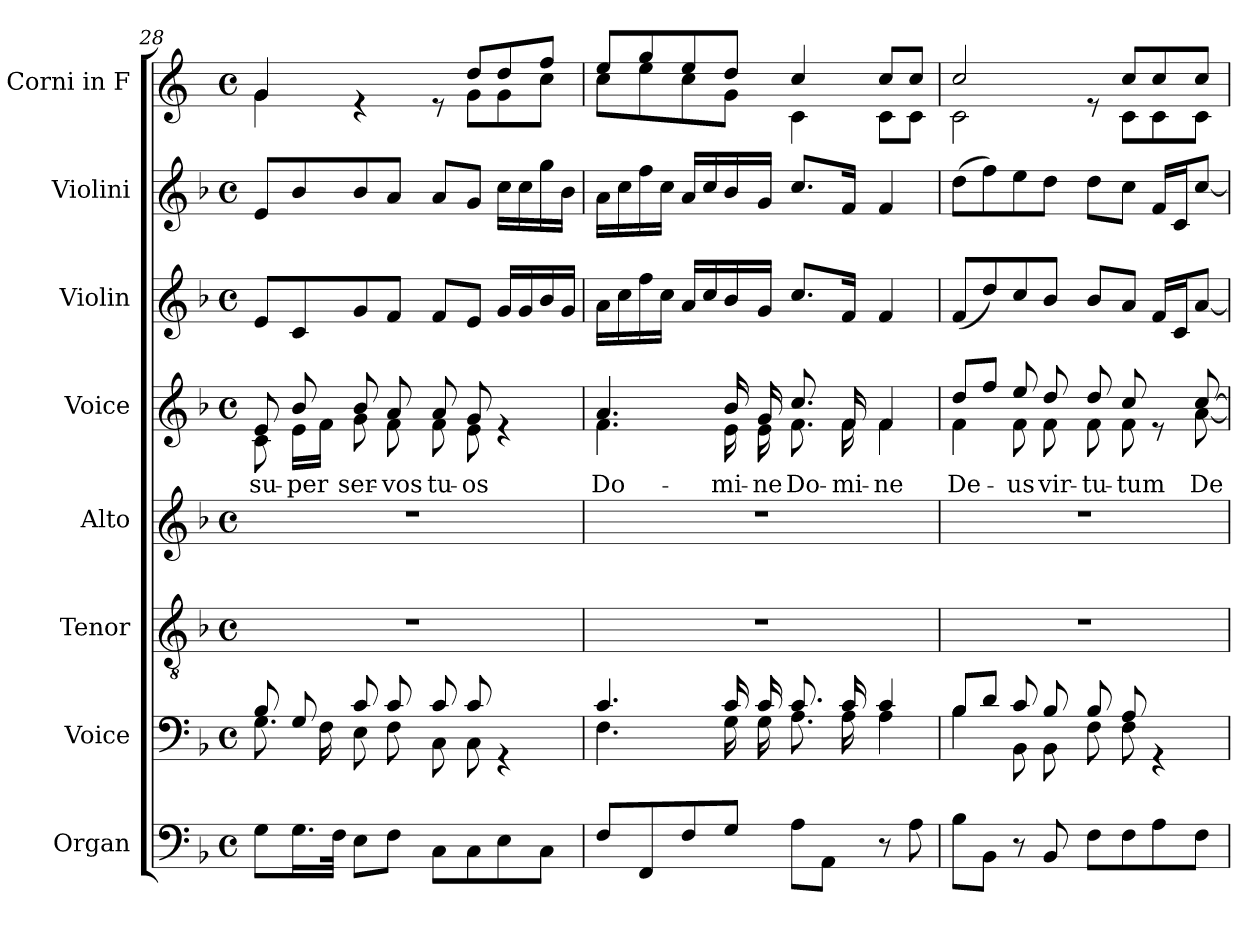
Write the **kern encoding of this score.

**kern	**kern	**kern	**kern	**kern	**text	**kern	**kern	**kern
*part8	*part7	*part6	*part5	*part4	*part4	*part3	*part2	*part1
*staff8	*staff7	*staff6	*staff5	*staff4	*staff4	*staff3	*staff2	*staff1
*I"Organ	*I"Voice	*I"Tenor	*I"Alto	*I"Voice	*	*I"Violin	*I"Violini	*I"Corni in F
*	*	*	*	*	*	*I'Vln	*I'Vln	*
!!LO:LB:g=z
*clefF4	*clefF4	*clefGv2	*clefG2	*clefG2	*	*clefG2	*clefG2	*clefG2
*	*	*	*	*	*	*	*	*ITrd4c7
*k[b-]	*k[b-]	*k[b-]	*k[b-]	*k[b-]	*	*k[b-]	*k[b-]	*k[b-]
*M4/4	*M4/4	*M4/4	*M4/4	*M4/4	*	*M4/4	*M4/4	*M4/4
*met(c)	*met(c)	*met(c)	*met(c)	*met(c)	*	*met(c)	*met(c)	*met(c)
=28	=28	=28	=28	=28	=28	=28	=28	=28
*	*^	*	*	*	*	*	*	*
!	!	!	!	!	!	!LO:LY:b	!	!	!
*	*	*	*	*	*^	*	*	*	*^
8G\L	8B-/	8.G\	1r	1r	8e/	8c\	su-	8e/L	8e/L	4c/	4c\
!	!	!	!	!	!	!	!LO:LY:b	!	!	!	!
16.G\L	8G/	.	.	.	8b-/	16e\LL	-per	8c/	8b-/	.	.
.	.	16F\	.	.	.	16f\JJ	.	.	.	.	.
32F\JJk	.	.	.	.	.	.	.	.	.	.	.
!	!	!	!	!	!	!	!LO:LY:b	!	!	!	!
8E\L	8c/	8E\	.	.	8b-/	8g\	ser-	8g/	8b-/	4re	4.ryy
!	!	!	!	!	!	!	!LO:LY:b	!	!	!	!
8F\J	8c/	8F\	.	.	8a/	8f\	-vos	8f/J	8a/J	.	.
!	!	!	!	!	!	!	!LO:LY:b	!	!	!	!
8C\L	8c/	8C\	.	.	8a/	8f\	tu-	8f/L	8a/L	8re	.
!	!	!	!	!	!	!	!LO:LY:b	!	!	!	!
8C\	8c/	8C\	.	.	8g/	8e\	-os	8e/J	8g/J	8g/L	8c\L
8E\	4rGG	4ryy	.	.	4re	4ryy	.	16g/LL	16cc\LL	8g/	8c\
.	.	.	.	.	.	.	.	16g/	16cc\	.	.
8C\J	.	.	.	.	.	.	.	16b-/	16gg\	8b-/J	8f\J
.	.	.	.	.	.	.	.	16g/JJ	16b-\JJ	.	.
=29	=29	=29	=29	=29	=29	=29	=29	=29	=29	=29	=29
!	!	!	!	!	!	!	!LO:LY:b	!	!	!	!
8F/L	4.c/	4.F\	1r	1r	4.a/	4.f\	Do-	16a\LL	16a\LL	8a/L	8f\L
.	.	.	.	.	.	.	.	16cc\	16cc\	.	.
8FF/	.	.	.	.	.	.	.	16ff\	16ff\	8cc/	8a\
.	.	.	.	.	.	.	.	16cc\JJ	16cc\JJ	.	.
8F/	.	.	.	.	.	.	.	16a/LL	16a/LL	8a/	8f\
.	.	.	.	.	.	.	.	16cc/	16cc/	.	.
!	!	!	!	!	!	!	!LO:LY:b	!	!	!	!
8G/J	16c/	16G\	.	.	16b-/	16e\	-mi-	16b-/	16b-/	8g/J	8c\J
!	!	!	!	!	!	!	!LO:LY:b	!	!	!	!
.	16c/	16G\	.	.	16g/	16e\	-ne	16g/JJ	16g/JJ	.	.
!	!	!	!	!	!	!	!LO:LY:b	!	!	!	!
8A\L	8.c/	8.A\	.	.	8.cc/	8.f\	Do-	8.cc/L	8.cc/L	4f/	4F\
8AA\J	.	.	.	.	.	.	.	.	.	.	.
!	!	!	!	!	!	!	!LO:LY:b	!	!	!	!
.	16c/	16A\	.	.	16f/	16f\	-mi-	16f/Jk	16f/Jk	.	.
!	!	!	!	!	!	!	!LO:LY:b	!	!	!	!
8r	4c/	4A\	.	.	4f/	4f\	-ne	4f/	4f/	8f/L	8F\L
8A\	.	.	.	.	.	.	.	.	.	8f/J	8F\J
=30	=30	=30	=30	=30	=30	=30	=30	=30	=30	=30	=30
!	!	!	!	!	!	!	!LO:LY:b	!	!	!	!
8B-\L	8B-/L	4B-\	1r	1r	8dd/L	4f\	De-	(8f/L	(8dd\L	2f/	2F\
8BB-\J	8d/J	.	.	.	8ff/J	.	.	8dd/)	8ff\)	.	.
!	!	!	!	!	!	!	!LO:LY:b	!	!	!	!
8r	8c/	8BB-\	.	.	8ee/	8f\	-us	8cc/	8ee\	.	.
!	!	!	!	!	!	!	!LO:LY:b	!	!	!	!
8BB-/	8B-/	8BB-\	.	.	8dd/	8f\	vir-	8b-/J	8dd\J	.	.
!	!	!	!	!	!	!	!LO:LY:b	!	!	!	!
8F\L	8B-/	8F\	.	.	8dd/	8f\	-tu-	8b-/L	8dd\L	8re	8ryy
!	!	!	!	!	!	!	!LO:LY:b	!	!	!	!
8F\	8A/	8F\	.	.	8cc/	8f\	-tum	8a/J	8cc\J	8f/L	8F\L
8A\	4rGG	4ryy	.	.	8re	8ryy	.	16f/LL	16f/LL	8f/	8F\
.	.	.	.	.	.	.	.	16c/J	16c/J	.	.
!	!	!	!	!	!	!	!LO:LY:b	!	!	!	!
8F\J	.	.	.	.	[8cc/	[8a\	De-	[8a/J	[8cc/J	8f/J	8F\J
*	*v	*v	*	*	*v	*v	*	*	*	*v	*v
=	=	=	=	=	=	=	=	=
*-	*-	*-	*-	*-	*-	*-	*-	*-
